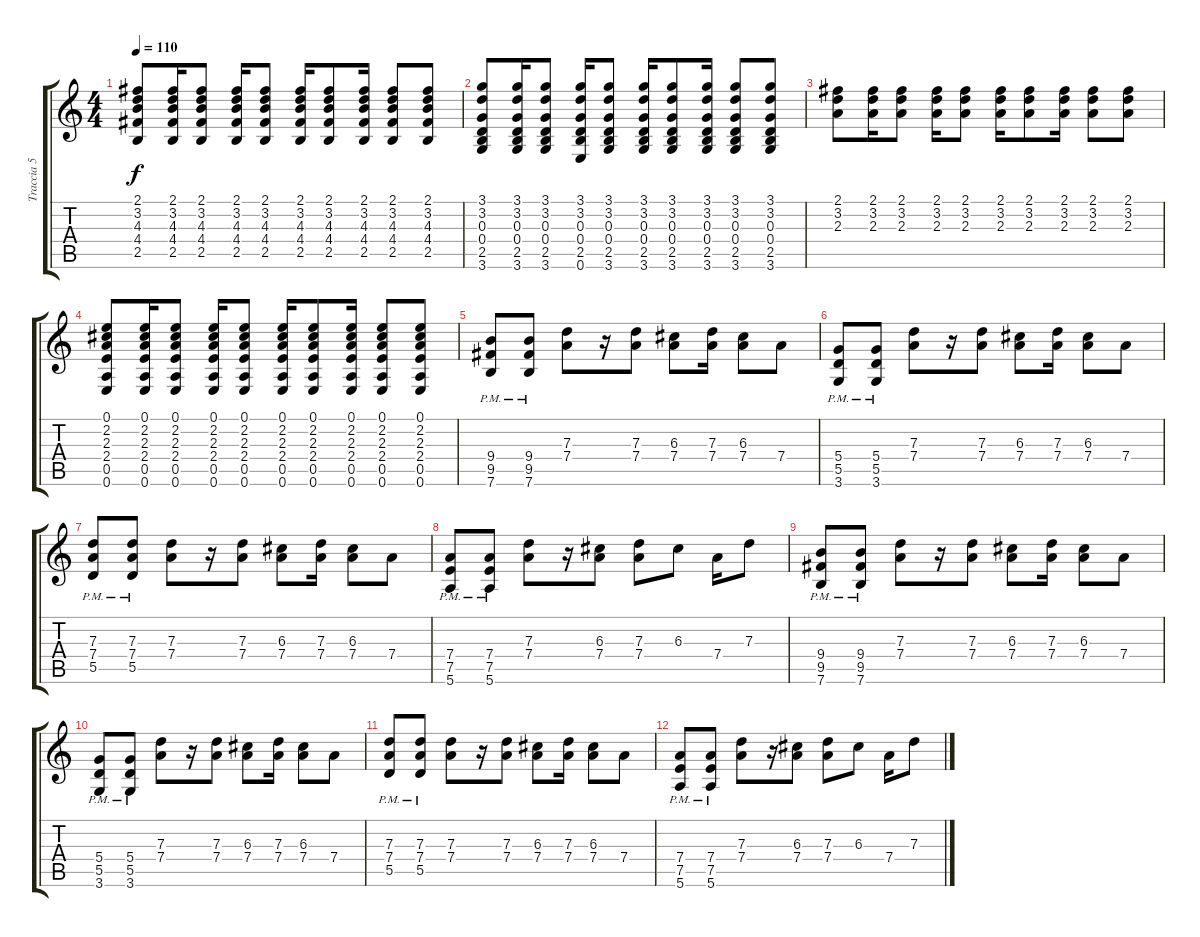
\track ("Traccia 5" "Traccia 5") {instrument overdrivenguitar}
\staff {score tabs}
\tuning (E4 B3 G3 D3 A2 E2) {hide}
\ts (4 4)
\tempo 110
\clef g2
\ks c
(2.1 3.2 4.3 4.4 2.5).8{dy f} (2.1 3.2 4.3 4.4 2.5).16 (2.1 3.2 4.3 4.4 2.5).8 (2.1 3.2 4.3 4.4 2.5).16 (2.1 3.2 4.3 4.4 2.5).8 (2.1 3.2 4.3 4.4 2.5).16 (2.1 3.2 4.3 4.4 2.5).8 (2.1 3.2 4.3 4.4 2.5).16 (2.1 3.2 4.3 4.4 2.5).8 (2.1 3.2 4.3 4.4 2.5).8 |
(3.1 3.2 0.3 0.4 2.5 3.6).8 (3.1 3.2 0.3 0.4 2.5 3.6).16 (3.1 3.2 0.3 0.4 2.5 3.6).8 (3.1 3.2 0.3 0.4 2.5 0.6).16 (3.1 3.2 0.3 0.4 2.5 3.6).8 (3.1 3.2 0.3 0.4 2.5 3.6).16 (3.1 3.2 0.3 0.4 2.5 3.6).8 (3.1 3.2 0.3 0.4 2.5 3.6).16 (3.1 3.2 0.3 0.4 2.5 3.6).8 (3.1 3.2 0.3 0.4 2.5 3.6).8 |
(2.1 3.2 2.3).8 (2.1 3.2 2.3).16 (2.1 3.2 2.3).8 (2.1 3.2 2.3).16 (2.1 3.2 2.3).8 (2.1 3.2 2.3).16 (2.1 3.2 2.3).8 (2.1 3.2 2.3).16 (2.1 3.2 2.3).8 (2.1 3.2 2.3).8 |
(0.1 2.2 2.3 2.4 0.5 0.6).8 (0.1 2.2 2.3 2.4 0.5 0.6).16 (0.1 2.2 2.3 2.4 0.5 0.6).8 (0.1 2.2 2.3 2.4 0.5 0.6).16 (0.1 2.2 2.3 2.4 0.5 0.6).8 (0.1 2.2 2.3 2.4 0.5 0.6).16 (0.1 2.2 2.3 2.4 0.5 0.6).8 (0.1 2.2 2.3 2.4 0.5 0.6).16 (0.1 2.2 2.3 2.4 0.5 0.6).8 (0.1 2.2 2.3 2.4 0.5 0.6).8 |
(9.4{pm} 9.5{pm} 7.6{pm}).8 (9.4{pm} 9.5{pm} 7.6{pm}).8 (7.3 7.4).8 r.16 (7.3 7.4).8 (6.3 7.4).8 (7.3 7.4).16 (6.3 7.4).8 7.4.8 |
(5.4{pm} 5.5{pm} 3.6{pm}).8 (5.4{pm} 5.5{pm} 3.6{pm}).8 (7.3 7.4).8 r.16 (7.3 7.4).8 (6.3 7.4).8 (7.3 7.4).16 (6.3 7.4).8 7.4.8 |
(7.3{pm} 7.4{pm} 5.5{pm}).8 (7.3{pm} 7.4{pm} 5.5{pm}).8 (7.3 7.4).8 r.16 (7.3 7.4).8 (6.3 7.4).8 (7.3 7.4).16 (6.3 7.4).8 7.4.8 |
(7.4{pm} 7.5{pm} 5.6{pm}).8 (7.4{pm} 7.5{pm} 5.6{pm}).8 (7.3 7.4).8 r.16 (6.3 7.4).8 (7.3 7.4).8 6.3.8 7.4.16 7.3.8 |
(9.4{pm} 9.5{pm} 7.6{pm}).8 (9.4{pm} 9.5{pm} 7.6{pm}).8 (7.3 7.4).8 r.16 (7.3 7.4).8 (6.3 7.4).8 (7.3 7.4).16 (6.3 7.4).8 7.4.8 |
(5.4{pm} 5.5{pm} 3.6{pm}).8 (5.4{pm} 5.5{pm} 3.6{pm}).8 (7.3 7.4).8 r.16 (7.3 7.4).8 (6.3 7.4).8 (7.3 7.4).16 (6.3 7.4).8 7.4.8 |
(7.3{pm} 7.4{pm} 5.5{pm}).8 (7.3{pm} 7.4{pm} 5.5{pm}).8 (7.3 7.4).8 r.16 (7.3 7.4).8 (6.3 7.4).8 (7.3 7.4).16 (6.3 7.4).8 7.4.8 |
(7.4{pm} 7.5{pm} 5.6{pm}).8 (7.4{pm} 7.5{pm} 5.6{pm}).8 (7.3 7.4).8 r.16 (6.3 7.4).8 (7.3 7.4).8 6.3.8 7.4.16 7.3.8
